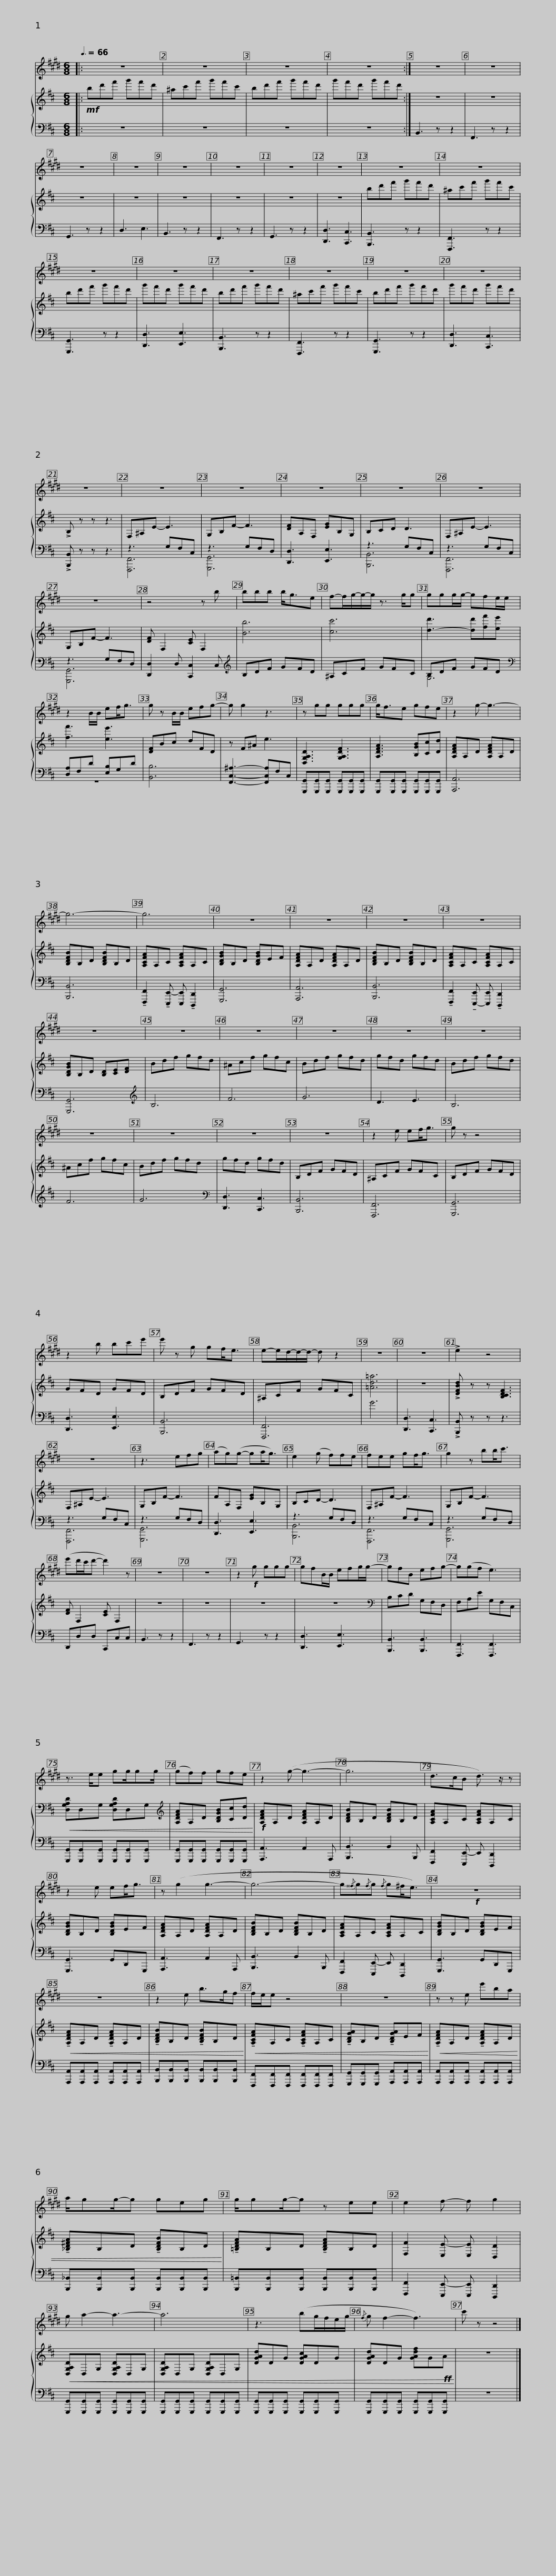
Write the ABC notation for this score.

X:1
%%score 1 { 2 | ( 3 4 ) }
L:1/8
Q:3/8=66
M:6/8
I:linebreak $
K:D
V:1 treble transpose=-14
V:2 treble
V:3 bass
V:4 bass
V:1
[K:E]|: z6 | z6 | z6 | z6 :| z6 |$ %5
 z6 | z6 | z6 | z6 | z6 | %10
 z6 | z6 | z6 |$ z6 | z6 | %15
 z6 | z6 | z6 |$ z6 | z6 | %20
 z6 | z6 | z6 |$ z6 | z6 | %25
 z6 | z6 | z4 z b |$ bbb b<ge | f-f/g/-g/-g/ z3/2 g/g | %30
 ggg/g/- gfe/e/ | z2 B/B/ ef<g |$ g z B/B/ efg- | g g2 z3 | z gg ggg | %35
 g<fe gfe | z2 g- g3- |$ g6- | g6 | z6 | %40
 z6 | z6 |$ z6 | z6 | z6 | %45
 z6 | z6 |$ z6 | z6 | z6 | %50
 z6 | z6 | z6 |$ z2 e ef<g | g z z4 | %55
 z2 b bc'e' | e' z g gf<e | e-e/d/-d/-d/- d z2 | z6 |$ z6 | %60
 !>!e2 z4 | z6 | z3 efg | (ag)(g- ga<g) | e2 (g f)fe |$ %65
 fee gf<g | g2 z bb<c' | (e'd'/c'/d'- d'2) z | z6 | z6 | %70
 z2!f! g ggg |$ gfB/B/ efg/g/- | gfB efg- | g(gf e3) | z3/2 e/e gg/gg/ | %75
 (gf)f gfe |$ z2 (g- g3- | g6 | d>cB d3/2) z/ z | z2 e ef<g | %80
 z (g2 g3- |$ g6- | g{/^^f}g{/f}g{/f} g^f<e) |!f! z6 | z6 |$ %85
 z2 e b>gf | f/e/e z4 | z6 | z z e e'ba |$ a/gg/-g geg | %90
 g/gg/-g z ee | e2 f- f g2 | g a2- a3- |$ a6 | z3 (bg/f/e/g/ | %95
{/f} g f2- f3) | c' z z4 |] %97
V:2
|:!mf! bd'f' g'f'd' | ^ac'f' g'f'c' | bd'f' g'f'd' | g'f'd' g'f'd' :| z6 |$ %5
 z6 | z6 | z6 | z6 | z6 | %10
 z6 | z6 | bd'f' g'f'd' |$ ^ac'f' g'f'c' | bd'f' g'f'd' | %15
 g'f'd' g'f'd' | bd'f' g'f'd' | ^ac'f' g'f'c' |$ bd'f' g'f'd' | g'f'd' g'f'd' | %20
 !>!B, z z z3 | F,^A,E- E3 | G,B,F- F3 |$ [DF]A,F, [EG]B,G, | B,CD D3 | %25
 F,^A,E- E3 | G,B,F- F3 | [DF] F,2 [CE] F,2 |$ [Bb]6 | [cc']6 | %30
 [d-d']3 [dd'][ff'][ee'] | [ff']3 [ee']3 |$ [DF]Bc dFD | z F^A e3 | [D,G,A,D]3 [G,A,DF]3 | %35
 [A,DFA]3 [B,GB][Cc][Dd] | [A,DFA]A,D [A,DFA]A,D |$ [B,DFB]B,D [B,DFB]B,D | [A,CFA]A,C [A,CFA]A,C | [B,DGB]B,D [B,DGB]EF | %40
 [A,DFA]A,D [A,DFA]A,D | [B,DFB]B,D [B,DFB]B,D |$ [A,CFA]A,C [A,CFA]A,C | [B,DGB]B,D [B,D][CE][DF] | Bdf gfd | %45
 ^Acf gfc | Bdf gfd |$ gfd gfd | Bdf gfd | ^Acf gfc | %50
 Bdf gfd | gfd gfd | B,DF GFD |$ ^A,CF GFC | B,DF GFD | %55
 GFD GFD | B,DF GFD | ^A,CF GFC | [=Ad=a]6 |$ z6 | %60
 !>![DFBd] z z [B,CDF]3 | F,^A,E- E3 | G,B,F- F3 | FA,F, [EG]B,G, | B,CD- D3 |$ %65
 F,^A,F- F3 | G,B,F- F3 | [DF] F,2 [CE] F,2 | z6 | z6 | %70
 z6 |$ z6 |[K:bass] B,CD G,F,D, | F,A,E G,F,C, |!<(! [D,G,A,D]D,G, [D,G,A,D]D,G, | %75
[K:treble] [A,DFA]A,D [B,DGB][Cc][Dd]!<)! |$!f! [A,DFA]A,D [A,DFA]A,D | [B,DFB]B,D [B,DFB]B,D | [A,CFA]A,C [A,CFA]A,C | [B,DGB]B,D [B,DGB]EF | %80
 [A,DFA]A,D [A,DFA]A,D |$ [B,DFB]B,D [B,DFB]B,D | [A,CFA]A,C [A,CFA]A,C | [B,DGB]B,D [B,DGB]EF |!<(! !tenuto![A,DFA]A,D !tenuto![A,DFA]A,D |$ %85
 !tenuto![B,DFB]B,D !tenuto![B,DFB]B,D!<)! |!<(! !tenuto![A,CFA]A,C !tenuto![A,CFA]A,C | !tenuto![B,DGA]B,D !tenuto![B,DGA]EF!<)! |!<(! !tenuto![A,DFA]A,D !tenuto![A,DFA]A,D |$ !tenuto![_B,D^FA]B,D !tenuto![B,DFB]B,D!<)! | %90
 !tenuto![=B,DFA]B,D !tenuto![B,DFA]B,D | [F,F]2 [E,E-] [E,E] [D,D]2 |!<(! [D,G,A,D]D,G, [D,G,A,D]D,G, |$ [D,G,A,D]D,G, [D,G,A,D]D,G, | [DGAd]DG [DGAc]DG | %95
 [DGAd]DG [GAdf]G!ff!A!<)! | z6 |] %97
V:3
|: z6 | z6 | z6 | z6 :| B,,3 z z2 |$ %5
 F,,3 z z2 | G,,3 z z2 | D,3 E,3 | B,,3 z z2 | F,,3 z z2 | %10
 G,,3 z z2 | [D,,D,]3 [C,,C,]3 | [B,,,B,,]3 z z2 |$ [F,,,F,,]3 z z2 | [G,,,G,,]3 z z2 | %15
 [D,,D,]3 [E,,E,]3 | [B,,,B,,]3 z z2 | [F,,,F,,]3 z z2 |$ [G,,,G,,]3 z z2 | [D,,D,]3 [C,,C,]3 | %20
 !>![B,,,B,,] z z z3 | z3 G,F,C, | z3 G,F,D, |$ [D,,D,]3 [E,,E,]3 | z3 G,F,C, | %25
 z3 G,F,C, | z3 G,F,D, | [D,,D,]2 D, [C,,C,]2 C, |$[K:treble] B,DF GFD | ^A,CF GFC | %30
 B,DF GFD |[K:bass] [D,A,]F,D [E,B,]G,D |$ [B,,B,]6 | [F,,C,^A,]3- [F,,C,A,]F,C, | [G,,,G,,][G,,,G,,][G,,,G,,] [G,,,G,,][G,,,G,,][G,,,G,,] | %35
 [G,,,G,,][G,,,G,,][G,,,G,,] [G,,,G,,][G,,,G,,][G,,,G,,] | [A,,,A,,]6 |$ [B,,,B,,]6 | !tenuto![F,,,F,,]2 !tenuto![E,,,E,,-] [E,,,E,,] !tenuto![D,,,D,,]2 | [G,,,G,,]6 | %40
 [A,,,A,,]6 | [B,,,B,,]6 |$ !tenuto![F,,,F,,]2 !tenuto![E,,,-E,,] [E,,,E,,] !tenuto![D,,,D,,]2 | [G,,,G,,]6 |[K:treble] B,6 | %45
 F6 | G6 |$ D3 E3 | B,6 | F6 | %50
 G6 |[K:bass] [D,,D,]3 [C,,C,]3 | [B,,,B,,]6 |$ [F,,,F,,]6 | [G,,,G,,]6 | %55
 [D,,D,]3 [E,,E,]3 | [B,,,B,,]6 | [F,,,F,,]6 | G6 |$ [D,,D,]3 [C,,C,]3 | %60
 !>![B,,,B,,] z z z3 | z3 G,F,C, | z3 G,F,D, | [D,,D,]3 [E,,E,]3 | z3 G,F,D, |$ %65
 z3 G,F,C, | z3 G,F,D, | D,,D,D, C,,C,C, | B,,3 z z2 | F,,3 z z2 | %70
 G,,3 z z2 |$ [D,,D,]3 [E,,E,]3 | [B,,,B,,]3 [B,,,B,,]3 | [F,,,F,,]3 [F,,,F,,]3 | [G,,,G,,][G,,,G,,][G,,,G,,] [G,,,G,,][G,,,G,,][G,,,G,,] | %75
 [G,,,G,,][G,,,G,,][G,,,G,,] [G,,,G,,][G,,,G,,][G,,,G,,] |$ [A,,,A,,]3 A,,2 A,,, | [B,,,B,,]3 B,,2 B,,, | [F,,,F,,]2 [E,,,E,,-] E,, [D,,,D,,]2 | [G,,,G,,]3 G,,D,,G,,, | %80
 [A,,,A,,]3 A,,2 A,,, |$ [B,,,B,,]3 B,,2 B,,, | [F,,,F,,]2 [E,,,E,,-] E,, [D,,,D,,]2 | [G,,,G,,]3 G,,D,,G,,, | [A,,,A,,][A,,,A,,][A,,,A,,] [A,,,A,,][A,,,A,,][A,,,A,,] |$ %85
 [B,,,B,,][B,,,B,,][B,,,B,,] [B,,,B,,][B,,,B,,][B,,,B,,] | [F,,,F,,][F,,,F,,][F,,,F,,] [F,,,F,,][F,,,F,,][F,,,F,,] | [G,,,G,,][G,,,G,,][G,,,G,,] [A,,,A,,][A,,,A,,][A,,,A,,] | [A,,,A,,][A,,,A,,][A,,,A,,] [A,,,A,,][A,,,A,,][A,,,A,,] |$ [B,,,_B,,][B,,,B,,][B,,,B,,] [B,,,B,,][B,,,B,,][B,,,B,,] | %90
 [B,,,=B,,][B,,,B,,][B,,,B,,] [B,,,B,,][B,,,B,,][B,,,B,,] | [F,,,F,,]2 [E,,,E,,-] [E,,,E,,] [D,,,D,,]2 | [G,,,G,,][G,,,G,,][G,,,G,,] [G,,,G,,][G,,,G,,][G,,,G,,] |$ [G,,,G,,][G,,,G,,][G,,,G,,] [G,,,G,,][G,,,G,,][G,,,G,,] | [G,,,G,,][G,,,G,,][G,,,G,,] [G,,,G,,][G,,,G,,][G,,,G,,] | %95
 [G,,,G,,][G,,,G,,][G,,,G,,] [G,,,G,,][G,,,G,,][G,,,G,,] | z6 |] %97
V:4
|: x6 | x6 | x6 | x6 :| x6 |$ %5
 x6 | x6 | x6 | x6 | x6 | %10
 x6 | x6 | x6 |$ x6 | x6 | %15
 x6 | x6 | x6 |$ x6 | x6 | %20
 x6 | [F,,,F,,]6 | [G,,,G,,]6 |$ x6 | [B,,,B,,]6 | %25
 [F,,,F,,]6 | [G,,,G,,]6 | x6 |$[K:treble] x6 | x6 | %30
 G,6 |[K:bass] z6 |$ x6 | x6 | x6 | %35
 x6 | x6 |$ x6 | x6 | x6 | %40
 x6 | x6 |$ x6 | x6 |[K:treble] x6 | %45
 x6 | x6 |$ x6 | x6 | x6 | %50
 x6 |[K:bass] x6 | x6 |$ x6 | x6 | %55
 x6 | x6 | x6 | x6 |$ x6 | %60
 x6 | [F,,,F,,]6 | [G,,,G,,]6 | x6 | [B,,,B,,]6 |$ %65
 [F,,,F,,]6 | [G,,,G,,]6 | x6 | x6 | x6 | %70
 x6 |$ x6 | x6 | x6 | x6 | %75
 x6 |$ x6 | x6 | x6 | x6 | %80
 x6 |$ x6 | x6 | x6 | x6 |$ %85
 x6 | x6 | x6 | x6 |$ x6 | %90
 x6 | x6 | x6 |$ x6 | x6 | %95
 x6 | x6 |] %97
